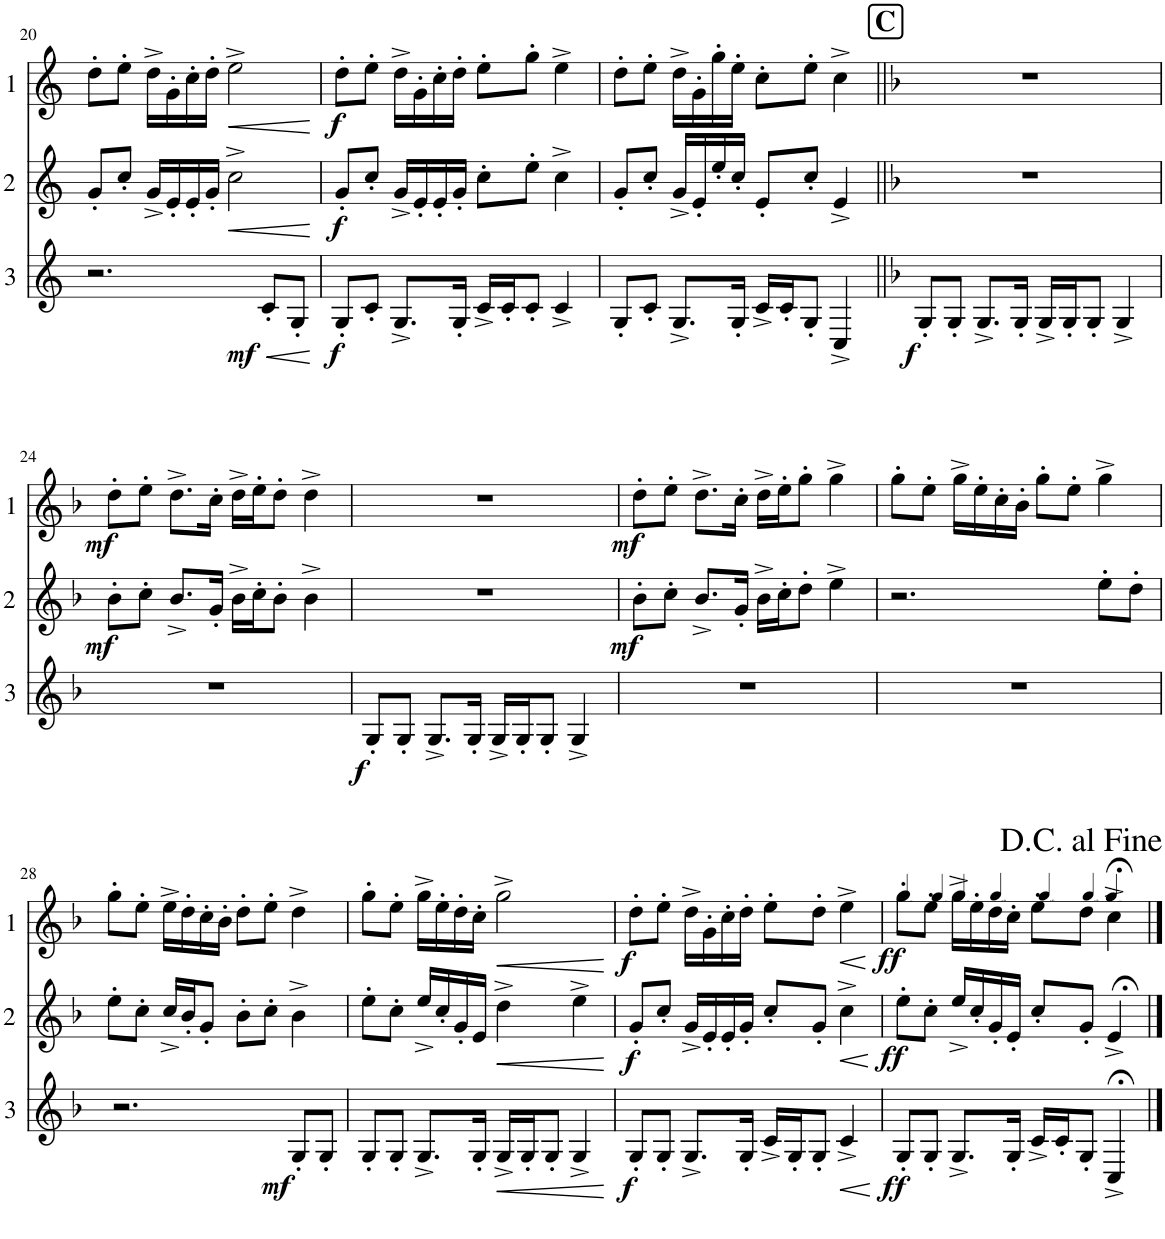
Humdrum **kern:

**kern	**dynam	**kern	**dynam	**kern	**dynam
*part3	*part3	*part2	*part2	*part1	*part1
*staff3	*staff3	*staff2	*staff2	*staff1	*staff1
*I"Cor 3	*	*I"Cor 2	*	*I"Cor 1	*
!!LO:PB:g=z
*clefG2	*	*clefG2	*	*clefG2	*
*Trd4c7	*	*Trd4c7	*	*Trd4c7	*
*k[]	*	*k[]	*	*k[]	*
*M4/4	*	*M4/4	*	*M4/4	*
=20	=20	=20	=20	=20	=20
2.r	.	8g'/L	.	8dd'\L	.
.	.	8cc'/J	.	8ee'\J	.
.	.	16g^/LL	.	16dd^\LL	.
.	.	16e'/	.	16g'\	.
.	.	16e'/	.	16cc'\	.
.	.	16g'/JJ	.	16dd'\JJ	.
!	!	!	!LO:HP:b	!	!LO:HP:b
.	.	2cc^\	<	2ee^\	<
!	!LO:HP:b	!	!	!	!
!	!LO:DY:n=1:b	!	!	!	!
8c'/L	< mf	.	.	.	.
8G'/J	.	.	.	.	.
.	[	.	[	.	[
=21	=21	=21	=21	=21	=21
!	!LO:DY:b	!	!LO:DY:b	!	!LO:DY:b
8G'/L	f	8g'/L	f	8dd'\L	f
8c'/J	.	8cc'/J	.	8ee'\J	.
8.G^/L	.	16g^/LL	.	16dd^\LL	.
.	.	16e'/	.	16g'\	.
.	.	16e'/	.	16cc'\	.
16G'/Jk	.	16g'/JJ	.	16dd'\JJ	.
16c^/LL	.	8cc'\L	.	8ee'\L	.
16c'/J	.	.	.	.	.
8c'/J	.	8ee'\J	.	8gg'\J	.
4c^/	.	4cc^\	.	4ee^\	.
=22	=22	=22	=22	=22	=22
8G'/L	.	8g'/L	.	8dd'\L	.
8c'/J	.	8cc'/J	.	8ee'\J	.
8.G^/L	.	16g^/LL	.	16dd^\LL	.
.	.	16e'/	.	16g'\	.
.	.	16ee'/	.	16gg'\	.
16G'/Jk	.	16cc'/JJ	.	16ee'\JJ	.
16c^/LL	.	8e'/L	.	8cc'\L	.
16c'/J	.	.	.	.	.
8G'/J	.	8cc'/J	.	8ee'\J	.
4C^/	.	4e^/	.	4cc^\	.
!!LO:REH:place=s1:a:B:cj:fs=14:t=C
=23||	=23||	=23||	=23||	=23||	=23||
*k[b-]	*	*k[b-]	*	*k[b-]	*
!	!LO:DY:b	!	!	!	!
8G'/L	f	1r	.	1r	.
8G'/J	.	.	.	.	.
8.G^/L	.	.	.	.	.
16G'/Jk	.	.	.	.	.
16G^/LL	.	.	.	.	.
16G'/J	.	.	.	.	.
8G'/J	.	.	.	.	.
4G^/	.	.	.	.	.
!!LO:LB:g=z
=24	=24	=24	=24	=24	=24
!	!	!	!LO:DY:b	!	!LO:DY:b
1r	.	8b-'\L	mf	8dd'\L	mf
.	.	8cc'\J	.	8ee'\J	.
.	.	8.b-^/L	.	8.dd^\L	.
.	.	16g'/Jk	.	16cc'\Jk	.
.	.	16b-^\LL	.	16dd^\LL	.
.	.	16cc'\J	.	16ee'\J	.
.	.	8b-'\J	.	8dd'\J	.
.	.	4b-^\	.	4dd^\	.
=25	=25	=25	=25	=25	=25
!	!LO:DY:b	!	!	!	!
8G'/L	f	1r	.	1r	.
8G'/J	.	.	.	.	.
8.G^/L	.	.	.	.	.
16G'/Jk	.	.	.	.	.
16G^/LL	.	.	.	.	.
16G'/J	.	.	.	.	.
8G'/J	.	.	.	.	.
4G^/	.	.	.	.	.
=26	=26	=26	=26	=26	=26
!	!	!	!LO:DY:b	!	!LO:DY:b
1r	.	8b-'\L	mf	8dd'\L	mf
.	.	8cc'\J	.	8ee'\J	.
.	.	8.b-^/L	.	8.dd^\L	.
.	.	16g'/Jk	.	16cc'\Jk	.
.	.	16b-^\LL	.	16dd^\LL	.
.	.	16cc'\J	.	16ee'\J	.
.	.	8dd'\J	.	8gg'\J	.
.	.	4ee^\	.	4gg^\	.
=27	=27	=27	=27	=27	=27
1r	.	2.r	.	8gg'\L	.
.	.	.	.	8ee'\J	.
.	.	.	.	16gg^\LL	.
.	.	.	.	16ee'\	.
.	.	.	.	16cc'\	.
.	.	.	.	16b-'\JJ	.
.	.	.	.	8gg'\L	.
.	.	.	.	8ee'\J	.
.	.	8ee'\L	.	4gg^\	.
.	.	8dd'\J	.	.	.
!!LO:LB:g=z
=28	=28	=28	=28	=28	=28
2.r	.	8ee'\L	.	8gg'\L	.
.	.	8cc'\J	.	8ee'\J	.
.	.	16cc^/LL	.	16ee^\LL	.
.	.	16b-'/J	.	16dd'\	.
.	.	8g'/J	.	16cc'\	.
.	.	.	.	16b-'\JJ	.
.	.	8b-'\L	.	8dd'\L	.
.	.	8cc'\J	.	8ee'\J	.
!	!LO:DY:b	!	!	!	!
8G'/L	mf	4b-^\	.	4dd^\	.
8G'/J	.	.	.	.	.
=29	=29	=29	=29	=29	=29
8G'/L	.	8ee'\L	.	8gg'\L	.
8G'/J	.	8cc'\J	.	8ee'\J	.
8.G^/L	.	16ee^/LL	.	16gg^\LL	.
.	.	16cc'/	.	16ee'\	.
.	.	16g'/	.	16dd'\	.
16G'/Jk	.	16e/JJ	.	16cc'\JJ	.
!	!LO:HP:b	!	!LO:HP:b	!	!LO:HP:b
16G^/LL	<	4dd^\	<	2gg^\	<
16G'/J	.	.	.	.	.
8G'/J	.	.	.	.	.
4G^/	.	4ee^\	.	.	.
.	[	.	[	.	[
=30	=30	=30	=30	=30	=30
!	!LO:DY:b	!	!LO:DY:b	!	!LO:DY:b
8G'/L	f	8g'/L	f	8dd'\L	f
8G'/J	.	8cc'/J	.	8ee'\J	.
8.G^/L	.	16g^/LL	.	16dd^\LL	.
.	.	16e'/	.	16g'\	.
.	.	16e'/	.	16cc'\	.
16G'/Jk	.	16g'/JJ	.	16dd'\JJ	.
16c^/LL	.	8cc'/L	.	8ee'\L	.
16G'/J	.	.	.	.	.
8G'/J	.	8g'/J	.	8dd'\J	.
!	!LO:HP:b	!	!LO:HP:b	!	!LO:HP:b
4c^/	<	4cc^\	<	4ee^\	<
.	[	.	[	.	[
=31	=31	=31	=31	=31	=31
*	*	*	*	*MM58	*
!	!LO:DY:b	!	!LO:DY:b	!	!LO:DY:b
8G'/L	ff	8ee'\L	ff	8gg'\L	ff
*	*	*	*	*MM55	*
8G'/J	.	8cc'\J	.	8ee'\J	.
*	*	*	*	*MM51	*
8.G^/L	.	16ee^/LL	.	16gg^\LL	.
.	.	16cc'/	.	16ee'\	.
*	*	*	*	*MM46	*
.	.	16g'/	.	16dd'\	.
16G'/Jk	.	16e'/JJ	.	16cc'\JJ	.
*	*	*	*	*MM42	*
16c^/LL	.	8cc'/L	.	8ee'\L	.
16c'/J	.	.	.	.	.
*	*	*	*	*MM36	*
8G'/J	.	8g'/J	.	8dd'\J	.
*	*	*	*	*MM30	*
4C;<^/	.	4e;<^/	.	4cc;<^\	.
==	==	==	==	==	==
*-	*-	*-	*-	*-	*-
